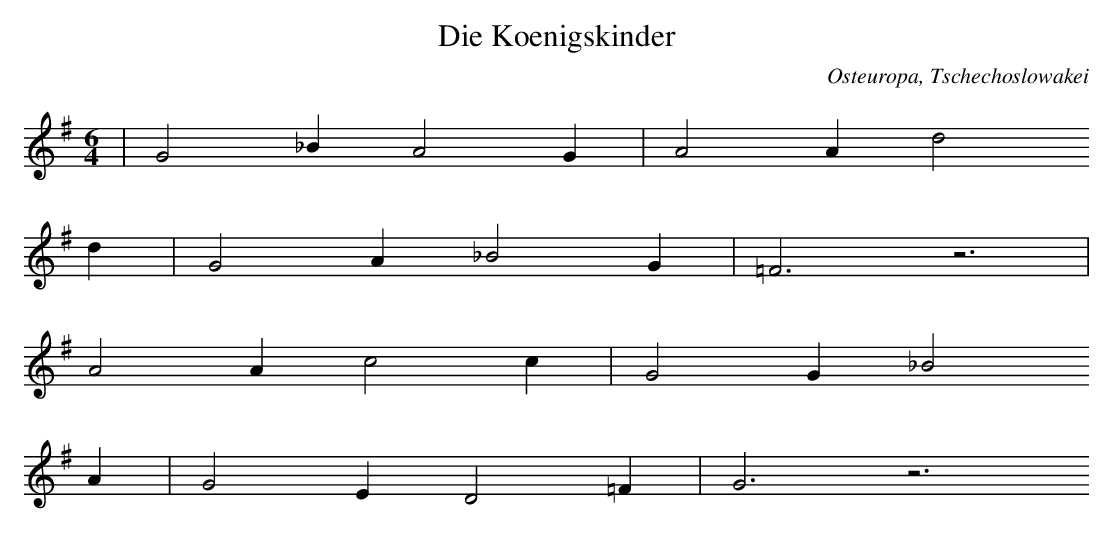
X:1
T: Die Koenigskinder
O: Osteuropa, Tschechoslowakei
M: 6/4
L: 1/4
K: G
 | G2_BA2G | A2Ad2
d | G2A_B2G | =F3z3 |
A2Ac2c | G2G_B2
A | G2ED2=F | G3z3
